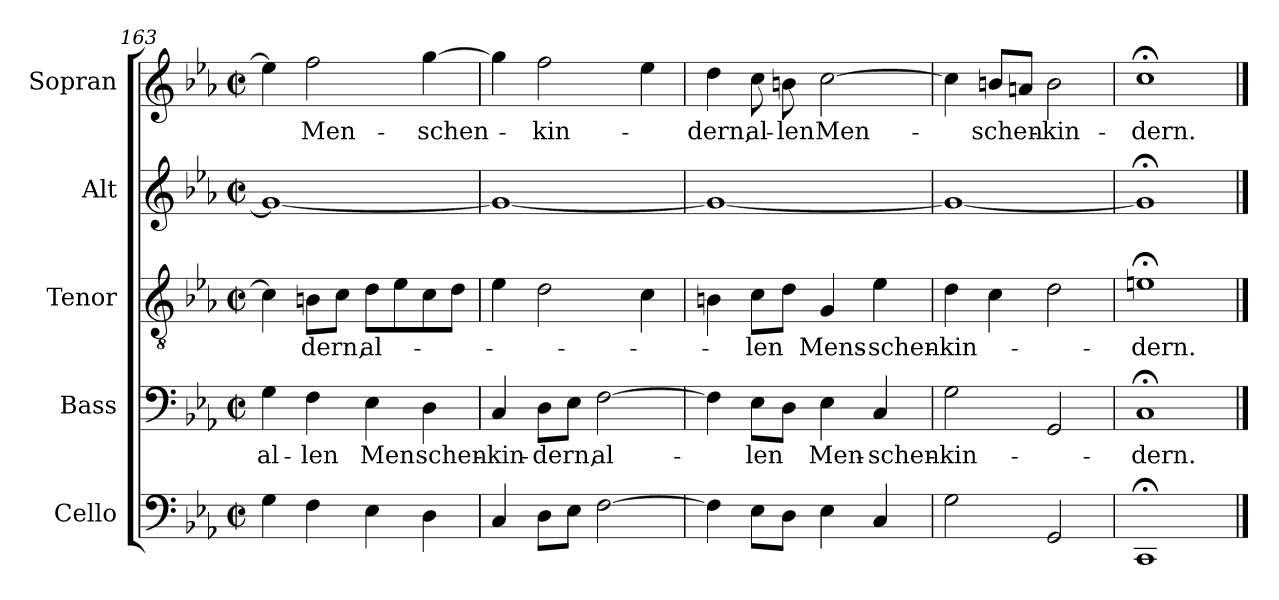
**kern	**kern	**text	**kern	**text	**kern	**kern	**text
*part5	*part4	*part4	*part3	*part3	*part2	*part1	*part1
*staff5	*staff4	*staff4	*staff3	*staff3	*staff2	*staff1	*staff1
*I"Cello	*I"Bass	*	*I"Tenor	*	*I"Alt	*I"Sopran	*
*	*I'B.	*	*I'T.	*	*I'A.	*I'S.	*
*clefF4	*clefF4	*	*clefGv2	*	*clefG2	*clefG2	*
*	*	*	*ITrd7c12	*	*	*	*
*k[b-e-a-]	*k[b-e-a-]	*	*k[b-e-a-]	*	*k[b-e-a-]	*k[b-e-a-]	*
*E-:	*E-:	*	*E-:	*	*E-:	*E-:	*
*M2/2	*M2/2	*	*M2/2	*	*M2/2	*M2/2	*
*met(c|)	*met(c|)	*	*met(c|)	*	*met(c|)	*met(c|)	*
=163	=163	=163	=163	=163	=163	=163	=163
!	!	!LO:LY:b:color=#000000	!	!	!	!	!
4Gi\	4Gi\	al-	4Ci\]	.	1gi_<	4ee-i\]	.
!	!	!LO:LY:b:color=#000000	!	!	!	!	!
!	!	!	!	!LO:LY:b:color=#000000	!	!	!
!	!	!	!	!	!	!	!LO:LY:b:color=#000000
4Fi\	4Fi\	-len	8BBni\L	-dern,	.	2ffi\	Men-
.	.	.	8Ci\J	.	.	.	.
!	!	!LO:LY:b:color=#000000	!	!	!	!	!
!	!	!	!	!LO:LY:b:color=#000000	!	!	!
4E-i\	4E-i\	Men	8Di\L	al-	.	.	.
.	.	.	8E-i\	.	.	.	.
!	!	!LO:LY:b:color=#000000	!	!	!	!	!
!	!	!	!	!	!	!	!LO:LY:b:color=#000000
4Di\	4Di\	-schen-	8Ci\	.	.	[>4ggi\	-schen-
.	.	.	8Di\J	.	.	.	.
!!LO:LB:g=z
=164	=164	=164	=164	=164	=164	=164	=164
!	!	!LO:LY:b:color=#000000	!	!	!	!	!
4Ci/	4Ci/	-kin-	4E-i\	.	1gi_<	4ggi\]	.
!	!	!LO:LY:b:color=#000000	!	!	!	!	!
!	!	!	!	!	!	!	!LO:LY:b:color=#000000
8Di\L	8Di\L	-dern,	2Di\	.	.	2ffi\	-kin-
8E-i\J	8E-i\J	.	.	.	.	.	.
!	!	!LO:LY:b:color=#000000	!	!	!	!	!
[>2Fi\	[>2Fi\	al-	.	.	.	.	.
.	.	.	4Ci\	.	.	4ee-i\	.
=165	=165	=165	=165	=165	=165	=165	=165
!	!	!	!	!	!	!	!LO:LY:b:color=#000000
4Fi\]	4Fi\]	.	4BBni\	.	1gi_<	4ddi\	-dern,
!	!	!LO:LY:b:color=#000000	!	!	!	!	!
!	!	!	!	!LO:LY:b:color=#000000	!	!	!
!	!	!	!	!	!	!	!LO:LY:b:color=#000000
8E-i\L	8E-i\L	-len	8Ci\L	-len	.	8cci\	al-
!	!	!	!	!	!	!	!LO:LY:b:color=#000000
8Di\J	8Di\J	.	8Di\J	.	.	8bni\	-len
!	!	!LO:LY:b:color=#000000	!	!	!	!	!
!	!	!	!	!LO:LY:b:color=#000000	!	!	!
!	!	!	!	!	!	!	!LO:LY:b:color=#000000
4E-i\	4E-i\	Men-	4GGi/	Mens-	.	[>2cci\	Men-
!	!	!LO:LY:b:color=#000000	!	!	!	!	!
!	!	!	!	!LO:LY:b:color=#000000	!	!	!
4Ci/	4Ci/	-schen-	4E-i\	-schen-	.	.	.
=166	=166	=166	=166	=166	=166	=166	=166
!	!	!LO:LY:b:color=#000000	!	!	!	!	!
!	!	!	!	!LO:LY:b:color=#000000	!	!	!
2Gi\	2Gi\	-kin-	4Di\	-kin-	1gi_<	4cci\]	.
!	!	!	!	!	!	!	!LO:LY:b:color=#000000
.	.	.	4Ci\	.	.	8bni/L	-schen-
.	.	.	.	.	.	8ani/J	.
!	!	!	!	!	!	!	!LO:LY:b:color=#000000
2GGi/	2GGi/	.	2Di\	.	.	2bi\	-kin-
=167	=167	=167	=167	=167	=167	=167	=167
!	!	!LO:LY:b:color=#000000	!	!	!	!	!
!	!	!	!	!LO:LY:b:color=#000000	!	!	!
!	!	!	!	!	!	!	!LO:LY:b:color=#000000
1CC;i	1C;i	-dern.	1En;i	-dern.	1g;i]	1cc;i	-dern.
==	==	==	==	==	==	==	==
*-	*-	*-	*-	*-	*-	*-	*-
